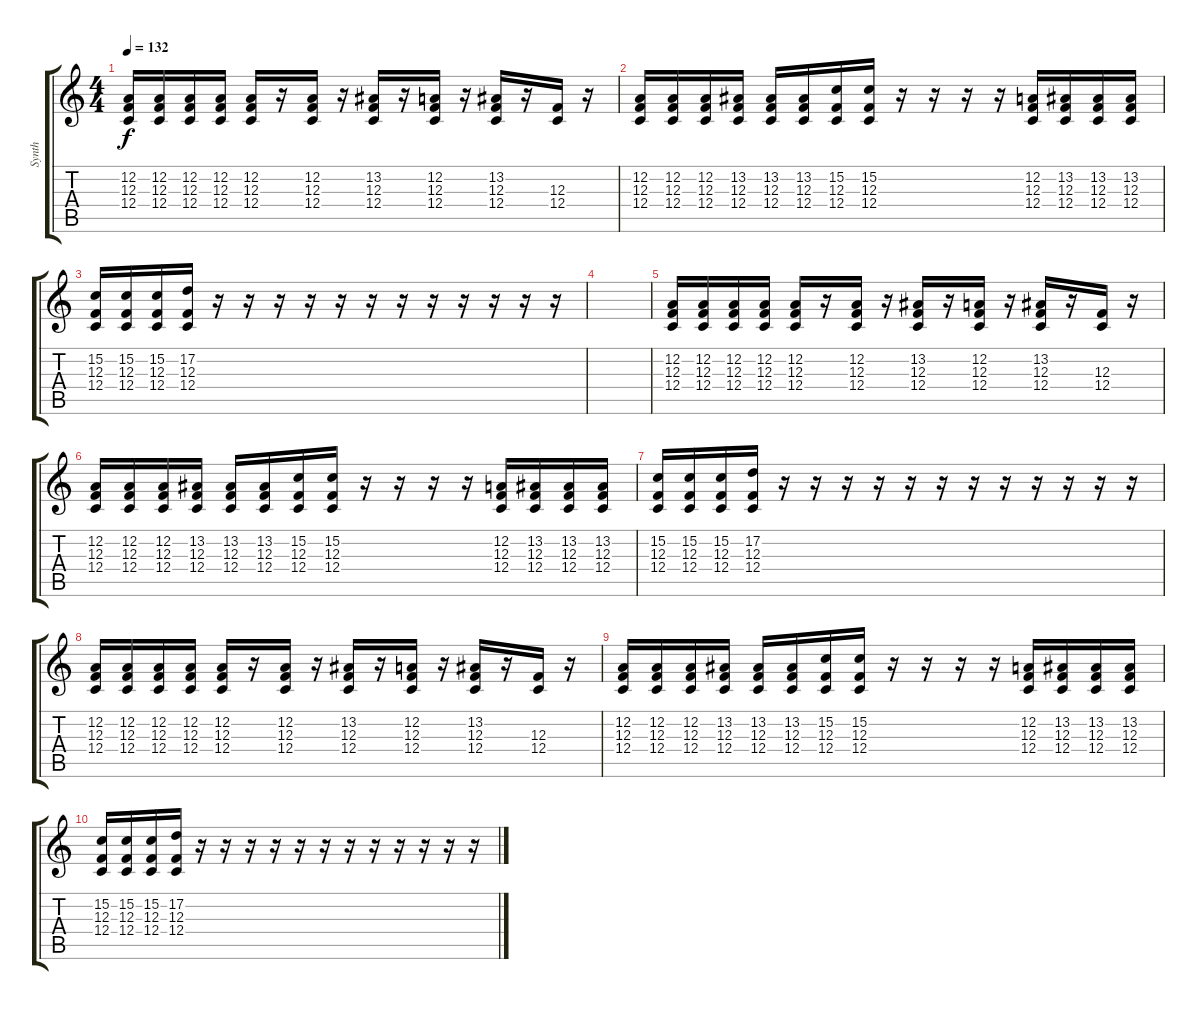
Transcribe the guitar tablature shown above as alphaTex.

\track ("Synth" "Synth") {instrument synthstrings1}
\staff {score tabs}
\tuning (D4 A3 F3 C3 G2 C2) {hide}
\ts (4 4)
\tempo 132
\clef g2
\ks c
(12.2 12.3 12.4).16{dy f} (12.2 12.3 12.4).16 (12.2 12.3 12.4).16 (12.2 12.3 12.4).16 (12.2 12.3 12.4).16 r.16 (12.2 12.3 12.4).16 r.16 (13.2 12.3 12.4).16 r.16 (12.2 12.3 12.4).16 r.16 (13.2 12.3 12.4).16 r.16 (12.3 12.4).16 r.16 |
(12.2 12.3 12.4).16 (12.2 12.3 12.4).16 (12.2 12.3 12.4).16 (13.2 12.3 12.4).16 (13.2 12.3 12.4).16 (13.2 12.3 12.4).16 (15.2 12.3 12.4).16 (15.2 12.3 12.4).16 r.16 r.16 r.16 r.16 (12.2 12.3 12.4).16 (13.2 12.3 12.4).16 (13.2 12.3 12.4).16 (13.2 12.3 12.4).16 |
(15.2 12.3 12.4).16 (15.2 12.3 12.4).16 (15.2 12.3 12.4).16 (17.2 12.3 12.4).16 r.16 r.16 r.16 r.16 r.16 r.16 r.16 r.16 r.16 r.16 r.16 r.16 |
|
(12.2 12.3 12.4).16 (12.2 12.3 12.4).16 (12.2 12.3 12.4).16 (12.2 12.3 12.4).16 (12.2 12.3 12.4).16 r.16 (12.2 12.3 12.4).16 r.16 (13.2 12.3 12.4).16 r.16 (12.2 12.3 12.4).16 r.16 (13.2 12.3 12.4).16 r.16 (12.3 12.4).16 r.16 |
(12.2 12.3 12.4).16 (12.2 12.3 12.4).16 (12.2 12.3 12.4).16 (13.2 12.3 12.4).16 (13.2 12.3 12.4).16 (13.2 12.3 12.4).16 (15.2 12.3 12.4).16 (15.2 12.3 12.4).16 r.16 r.16 r.16 r.16 (12.2 12.3 12.4).16 (13.2 12.3 12.4).16 (13.2 12.3 12.4).16 (13.2 12.3 12.4).16 |
(15.2 12.3 12.4).16 (15.2 12.3 12.4).16 (15.2 12.3 12.4).16 (17.2 12.3 12.4).16 r.16 r.16 r.16 r.16 r.16 r.16 r.16 r.16 r.16 r.16 r.16 r.16 |
(12.2 12.3 12.4).16 (12.2 12.3 12.4).16 (12.2 12.3 12.4).16 (12.2 12.3 12.4).16 (12.2 12.3 12.4).16 r.16 (12.2 12.3 12.4).16 r.16 (13.2 12.3 12.4).16 r.16 (12.2 12.3 12.4).16 r.16 (13.2 12.3 12.4).16 r.16 (12.3 12.4).16 r.16 |
(12.2 12.3 12.4).16 (12.2 12.3 12.4).16 (12.2 12.3 12.4).16 (13.2 12.3 12.4).16 (13.2 12.3 12.4).16 (13.2 12.3 12.4).16 (15.2 12.3 12.4).16 (15.2 12.3 12.4).16 r.16 r.16 r.16 r.16 (12.2 12.3 12.4).16 (13.2 12.3 12.4).16 (13.2 12.3 12.4).16 (13.2 12.3 12.4).16 |
(15.2 12.3 12.4).16 (15.2 12.3 12.4).16 (15.2 12.3 12.4).16 (17.2 12.3 12.4).16 r.16 r.16 r.16 r.16 r.16 r.16 r.16 r.16 r.16 r.16 r.16 r.16
